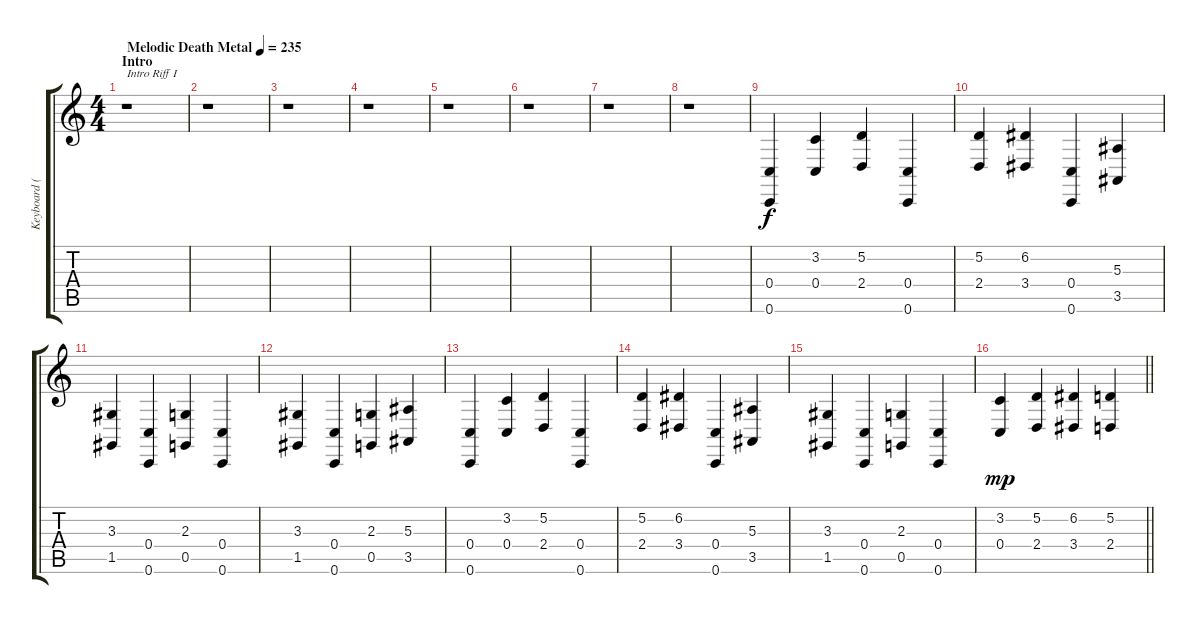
\track ("Keyboard (Lead)" "Keyboard (") {instrument brightacousticpiano}
\staff {score tabs}
\tuning (D4 A3 F3 C3 G2 C2) {hide}
\ts (4 4)
\section ("" "Intro")
\tempo (235 "Melodic Death Metal")
\clef g2
\ks c
r.1{txt "Intro Riff I" dy f instrument brightacousticpiano} |
r.1 |
r.1 |
r.1 |
r.1 |
r.1 |
r.1 |
r.1 |
(0.4 0.6).4{volume 8 balance 11 instrument choiraahs} (3.2 0.4).4 (5.2 2.4).4 (0.4 0.6).4 |
(5.2 2.4).4 (6.2 3.4).4 (0.4 0.6).4 (5.3 3.5).4 |
(3.3 1.5).4 (0.4 0.6).4 (2.3 0.5).4 (0.4 0.6).4 |
(3.3 1.5).4 (0.4 0.6).4 (2.3 0.5).4 (5.3 3.5).4 |
(0.4 0.6).4 (3.2 0.4).4 (5.2 2.4).4 (0.4 0.6).4 |
(5.2 2.4).4 (6.2 3.4).4 (0.4 0.6).4 (5.3 3.5).4 |
(3.3 1.5).4 (0.4 0.6).4 (2.3 0.5).4 (0.4 0.6).4 |
\barLineRight lightlight
(3.2 0.4).4{dy mp} (5.2 2.4).4 (6.2 3.4).4 (5.2 2.4).4
